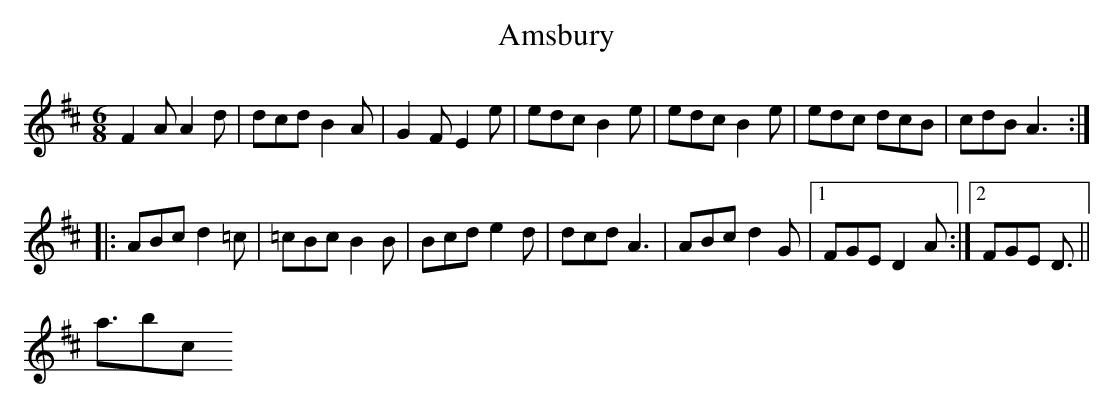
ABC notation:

X:1
T:Amsbury
M:6/8
L:1/8
K:D
F2A A2d|dcd B2A|G2F E2e|edc B2e|edc B2e|edc dcB|cdB A3:|
|:ABc d2=c|=cBc B2B|Bcd e2d|dcd A3|ABc d2G|1 FGE D2A:|2 FGE D3||
</abc>
